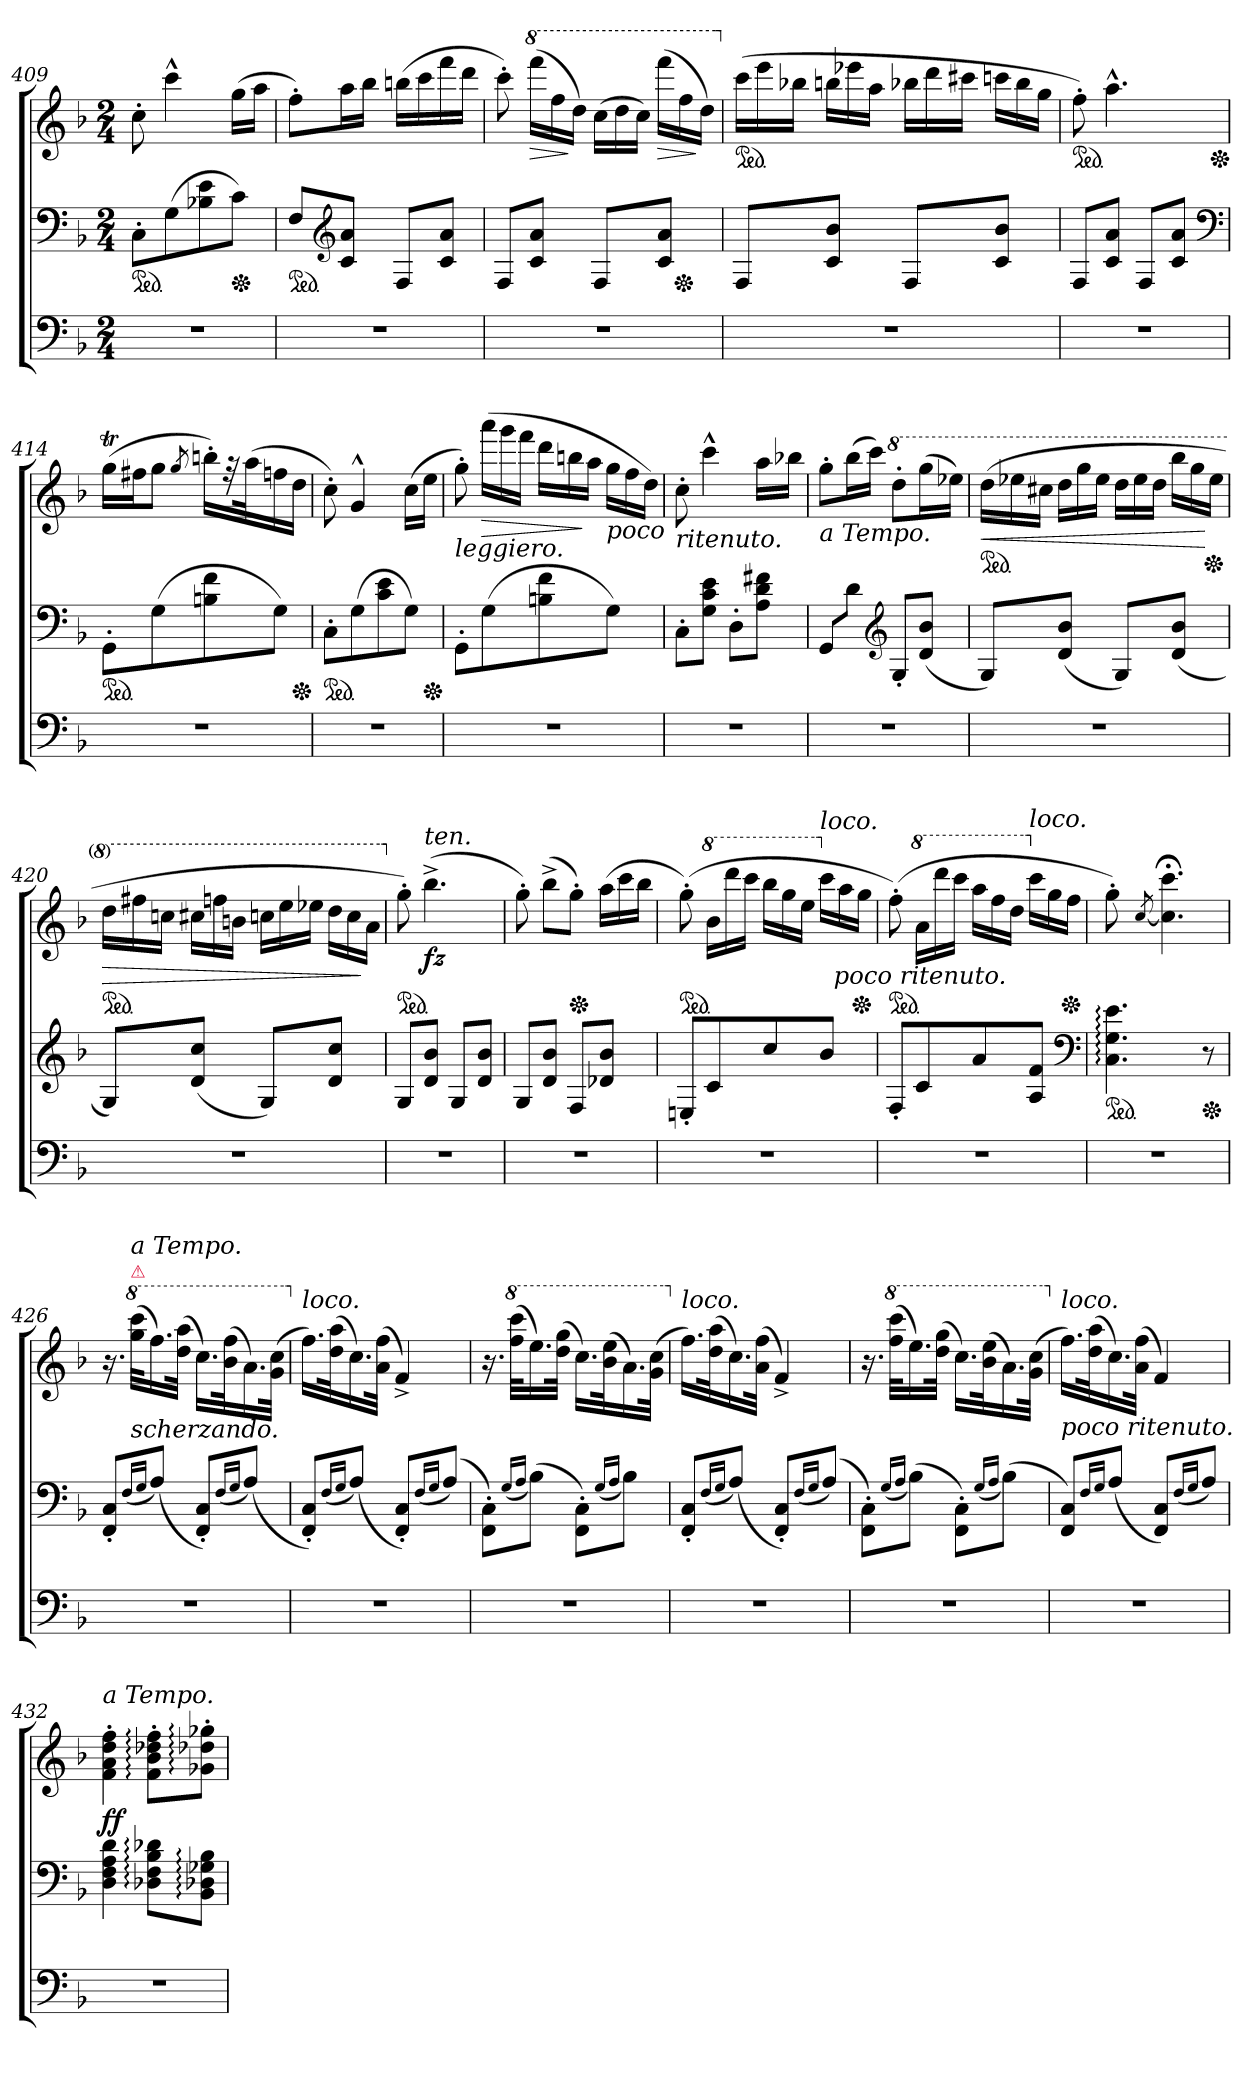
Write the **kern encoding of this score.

**kern	**kern	**kern	**dynam
*part2	*part1	*part1	*part1
*staff3	*staff2	*staff1	*staff1/2
*clefF4	*clefF4	*clefG2	*
*k[b-]	*k[b-]	*k[b-]	*
*F:	*F:	*F:	*
*M2/4	*M2/4	*M2/4	*
*	*ped	*	*
=409	=409	=409	=409
2r	8C'>L	8cc'>	.
.	(8G	4ccc^^>	.
.	8B-X 8e	.	.
*	*Xped	*	*
.	8cJ)	(16ggLL	.
.	.	16aaJJ	.
=410	=410	=410	=410
*	*ped	*	*
2r	8FL	8ff'>L)	.
*	*clefG2	*	*
.	8c 8aJ	16aaL	.
.	.	16bb-JJ	.
.	8FL	(16bbnLL	.
.	.	16ccc	.
.	8c 8aJ	16fff	.
.	.	16dddJJ	.
=411	=411	=411	=411
2r	8FL	8ccc'>)	.
*	*	*8va	*
*	*	*Xtuplet	*
!	!	!	!LO:HP:b
.	8c 8aJ	(24ffffLL	>
.	.	24fff	.
.	.	24dddJJ)	]
.	8FL	(24cccLL	.
.	.	24ddd	.
.	.	24cccJJ)	.
!	!	!	!LO:HP:b
.	8c 8aJ	(24ffffLL	>
*	*Xped	*	*
.	.	24fff	.
.	.	24dddJJ)	]
=412	=412	=412	=412
*	*	*X8va	*
!	!	!LO:TX:a:i:t=loco.	!
!	!	!LO:TX:b:i:t=delicatissimo.	!
*	*	*ped	*
2r	8FL	(24cccLL	.
.	.	24eee	.
.	.	24bb-XJJ	.
.	8c 8b-J	24bbnLL	.
.	.	24eee-X	.
.	.	24aaJJ	.
.	8FL	24bb-XLL	.
.	.	24ddd	.
.	.	24ccc#XJJ	.
.	8c 8b-J	24cccnLL	.
.	.	24bb-	.
.	.	24ggJJ	.
=413	=413	=413	=413
*	*	*ped	*
2r	8FL	8ff'>)	.
.	8c 8aJ	4.aa^^>	.
.	8FL	.	.
.	8c 8aJ	.	.
*	*clefF4	*	*
*	*	*Xped	*
=414	=414	=414	=414
*	*ped	*	*
2r	8GG'>L	(16ggTLL	.
.	.	16ff#XJ	.
.	(8G	8ggJ	.
.	.	8qgg/	.
.	8Bn 8f	16bbn'>LL)	.
.	.	32rff	.
.	.	(32aaK	.
.	8GJ)	16ffn	.
*	*Xped	*	*
.	.	16ddJJ	.
=415	=415	=415	=415
*	*ped	*	*
2r	8C'>L	8cc'>)	.
.	(8G	4g^^>	.
.	8c 8e	.	.
.	8GJ)	(16ccLL	.
*	*Xped	*	*
.	.	16eeJJ	.
=416	=416	=416	=416
!	!	!LO:TX:b:i:t=leggiero.	!
2r	8GG'>L	8gg'>)	.
!	!	!	!LO:HP:b
.	(8G	(24aaaLL	>
.	.	24ggg	.
.	.	24fffJJ	.
.	8Bn 8f	24dddLL	.
.	.	24bbn	.
.	.	24aaJJ	]
!	!	!LO:TX:b:i:t=poco	!
.	8GJ)	24ggLL	.
.	.	24ff	.
.	.	24ddJJ)	.
=417	=417	=417	=417
!	!	!LO:TX:b:i:t=ritenuto.	!
2r	8C'>L	8cc'>	.
.	8G 8c 8eJ	4ccc^^>	.
.	8D'>L	.	.
.	8A 8d 8f#XJ	16aaLL	.
.	.	16bb-XJJ	.
=418	=418	=418	=418
!	!	!LO:TX:b:i:t=a Tempo.	!
2r	8GG/L	8gg'>L	.
.	8d\J	(16bb-L	.
.	.	16cccJJ)	.
*	*clefG2	*	*
*	*	*8va	*
.	8G'<L	8ddd'>L	.
.	(8d 8b-J	(16gggL	.
.	.	16eee-XJJ)	.
=419	=419	=419	=419
!	!	!	!LO:HP:b
*	*	*ped	*
2r	8GL)	(24dddLL	<
.	.	24eee-X	.
.	.	24ccc#XJJ	.
.	(8d 8b-J	24dddLL	.
.	.	24ggg	.
.	.	24eee-JJ	.
.	8GL)	24dddLL	.
.	.	24eee-	.
.	.	24dddJJ	.
.	(8d 8b-J	24bbb-LL	.
.	.	24ggg	.
*	*	*Xped	*
.	.	24eee-JJ	[
=420	=420	=420	=420
!	!	!	!LO:HP:b
*	*	*ped	*
2r	8GL)	24dddLL	>
.	.	24fff#X	.
.	.	24cccnJJ	.
.	(8d 8ccJ	24ccc#XLL	.
.	.	24fffn	.
.	.	24bbnJJ	.
.	8GL)	24cccnLL	.
.	.	24eee	.
.	.	24eee-XJJ	.
.	8d 8ccJ	24dddLL	.
.	.	24ccc	.
.	.	24aaJJ	]
=421	=421	=421	=421
*	*	*X8va	*
!	!	!LO:TX:a:i:t=loco.	!
*	*	*ped	*
2r	8GL	8gg'>)	.
!	!	!LO:TX:a:i:t=ten.	!
!	!	!	!LO:DY:b
.	8d 8b-J	(4.bb-^<	fz
.	8GL	.	.
.	8d 8b-J	.	.
=422	=422	=422	=422
2r	8GL	8gg'>)	.
.	8d 8b-J	(8bb-^<L	.
*	*	*Xped	*
.	8FL	8gg'>J)	.
.	8d-X 8b-J	(24aaLL	.
.	.	24ccc	.
.	.	24bb-JJ	.
=423	=423	=423	=423
*	*	*ped	*
2r	8En'<L	(8gg'>)	.
*	*	*8va	*
.	8c	24bb-LL	.
.	.	24dddd	.
.	.	24ccccJJ	.
.	8cc	24bbb-LL	.
.	.	24ggg	.
.	.	24eeeJJ	.
*	*	*X8va	*
!	!	!LO:TX:a:i:t=loco.	!
.	8b-J	24cccLL	.
!	!	!LO:TX:b:i:t=poco ritenuto.	!
.	.	24aa	.
*	*	*Xped	*
.	.	24ggJJ	.
=424	=424	=424	=424
*	*	*ped	*
2r	8F'<L	(8ff'>)	.
*	*	*8va	*
.	8c	24aaLL	.
.	.	24dddd	.
.	.	24ccccJJ	.
.	8a	24aaaLL	.
.	.	24fff	.
.	.	24dddJJ	.
*	*	*X8va	*
!	!	!LO:TX:a:i:t=loco.	!
.	8A 8fJ	24cccLL	.
.	.	24gg	.
*	*	*Xped	*
.	.	24ffJJ	.
*	*clefF4	*	*
=425	=425	=425	=425
*	*ped	*	*
2r	4.C: 4.G: 4.e:	8gg'>)	.
.	.	[8qcc/	.
.	.	4.cc];< 4.ccc;<	.
*	*Xped	*	*
.	8r	.	.
=426	=426	=426	=426
2r	8FF'> 8C'>L	16.r	.
*	*	*8va	*
!	!	!LO:TX:a:color=crimson:t=⚠	!
!	!	!LO:TX:a:i:t=a Tempo.	!
!	!	!LO:TX:b:i:t=scherzando.	!
.	.	(32ggg 32ccccKLL	.
.	(16qqF/LL	.	.
.	16qqG/JJ	.	.
.	(8AJ)	16.fff)	.
.	.	(32ddd 32aaaJJk	.
.	8FF'> 8C'>L)	16.cccLL)	.
.	.	(32bb- 32fffK	.
.	(16qqF/LL	.	.
.	16qqG/JJ	.	.
.	(8AJ)	16.aa)	.
.	.	(32gg 32cccJJk	.
=427	=427	=427	=427
*	*	*X8va	*
!	!	!LO:TX:a:i:t=loco.	!
2r	8FF'> 8C'>L)	16.ffLL)	.
.	.	(32dd 32aaK	.
.	(16qqF/LL	.	.
.	16qqG/JJ	.	.
.	(8AJ)	16.cc)	.
.	.	(32a 32ffJJk	.
.	8FF'> 8C'>L)	4f^<)	.
.	(16qqF/LL	.	.
.	16qqG/JJ	.	.
.	(8AJ)	.	.
=428	=428	=428	=428
2r	8FF'> 8C'>L)	16.r	.
*	*	*8va	*
.	.	(32fff 32ccccKLL	.
.	(16qqG/LL	.	.
.	16qqA/JJ	.	.
.	(8B-J)	16.eee)	.
.	.	(32ddd 32gggJJk	.
.	8FF'> 8C'>L)	16.cccLL)	.
.	.	(32bb- 32eeeK	.
.	(16qqG/LL	.	.
.	16qqA/JJ	.	.
.	8B-J)	16.aa)	.
.	.	(32gg 32cccJJk	.
=429	=429	=429	=429
*	*	*X8va	*
!	!	!LO:TX:a:i:t=loco.	!
2r	8FF'> 8C'>L	16.ffLL)	.
.	.	(32dd 32aaK	.
.	(16qqF/LL	.	.
.	16qqG/JJ	.	.
.	(8AJ)	16.cc)	.
.	.	(32a 32ffJJk	.
.	8FF'> 8C'>L)	4f^<)	.
.	(16qqF/LL	.	.
.	16qqG/JJ	.	.
.	(8AJ)	.	.
=430	=430	=430	=430
2r	8FF'> 8C'>L)	16.r	.
*	*	*8va	*
.	.	(32fff 32ccccKLL	.
.	(16qqG/LL	.	.
.	16qqA/JJ	.	.
.	(8B-J)	16.eee)	.
.	.	(32ddd 32gggJJk	.
.	8FF'> 8C'>L)	16.cccLL)	.
.	.	(32bb- 32eeeK	.
.	(16qqG/LL	.	.
.	16qqA/JJ	.	.
.	(8B-J)	16.aa)	.
.	.	(32gg 32cccJJk	.
=431	=431	=431	=431
*	*	*X8va	*
!	!	!LO:TX:a:i:t=loco.	!
!	!	!LO:TX:b:i:t=poco ritenuto.	!
2r	8FF 8CL)	16.ffLL)	.
.	.	(32dd 32aaK	.
.	16qqF/LL	.	.
.	16qqG/JJ	.	.
.	(8AJ	16.cc)	.
.	.	(32a 32ffJJk	.
.	8FF 8CL)	4f)	.
.	(16qqF/LL	.	.
.	16qqG/JJ	.	.
.	8AJ)	.	.
=432	=432	=432	=432
!	!	!LO:TX:a:i:t=a Tempo.	!
!	!	!	!LO:DY:b
2r	4D 4F 4A 4d	4f'> 4a'> 4dd'> 4ff'>	ff
.	8D-X: 8F: 8B-: 8d-X:L	8f:'> 8b-:'> 8dd-X:'> 8ff:'>L	.
.	8BB-: 8D-X: 8G-X: 8B-:J	8g-X:'> 8dd-X:'> 8gg-X:'>J	.
=	=	=	=
*-	*-	*-	*-
